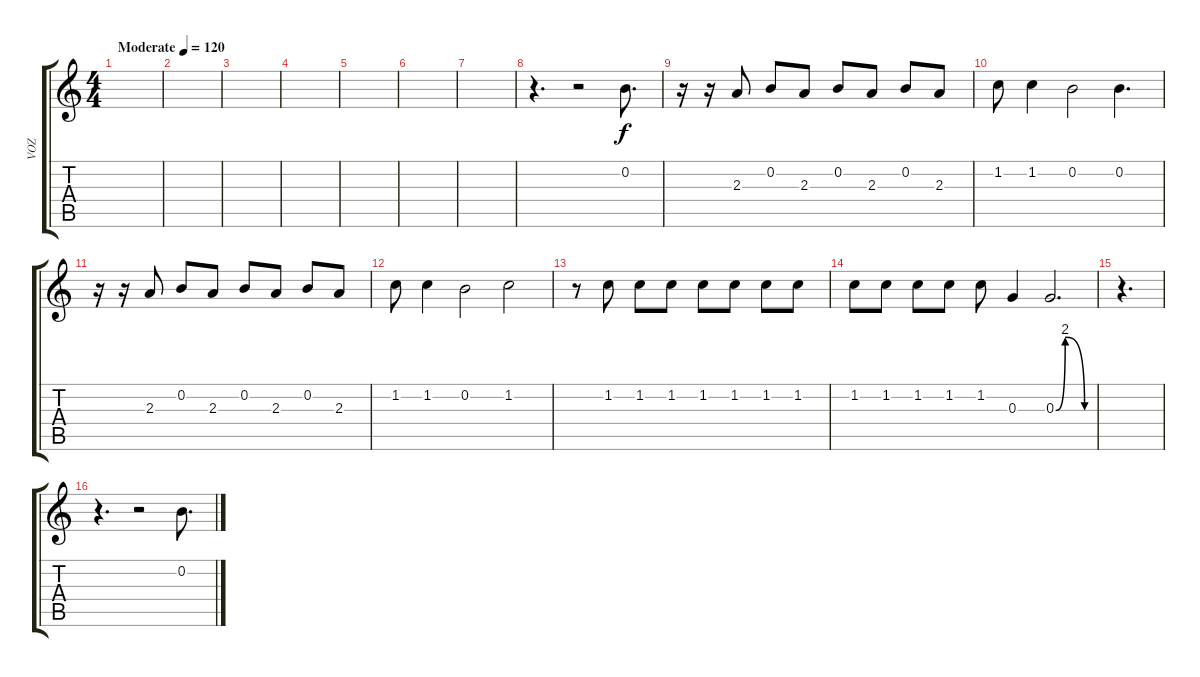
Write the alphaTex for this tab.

\track ("VOZ" "VOZ") {instrument overdrivenguitar}
\staff {score tabs}
\tuning (E4 B3 G3 D3 A2 E2) {hide}
\ts (4 4)
\tempo (120 "Moderate")
\clef g2
\ks c
|
|
|
|
|
|
|
r.4{d} r.2 0.2.8{d} |
r.16 r.16 2.3.8 0.2.8 2.3.8 0.2.8 2.3.8 0.2.8 2.3.8 |
1.2.8 1.2.4 0.2.2 0.2.4{d} |
r.16 r.16 2.3.8 0.2.8 2.3.8 0.2.8 2.3.8 0.2.8 2.3.8 |
1.2.8 1.2.4 0.2.2 1.2.2 |
r.8 1.2.8 1.2.8 1.2.8 1.2.8 1.2.8 1.2.8 1.2.8 |
1.2.8 1.2.8 1.2.8 1.2.8 1.2.8 0.3.4 0.3{be (custom 0 0 15 8 46 0 60 0)}.2{d} |
r.4{d} |
r.4{d} r.2 0.2.8{d}
